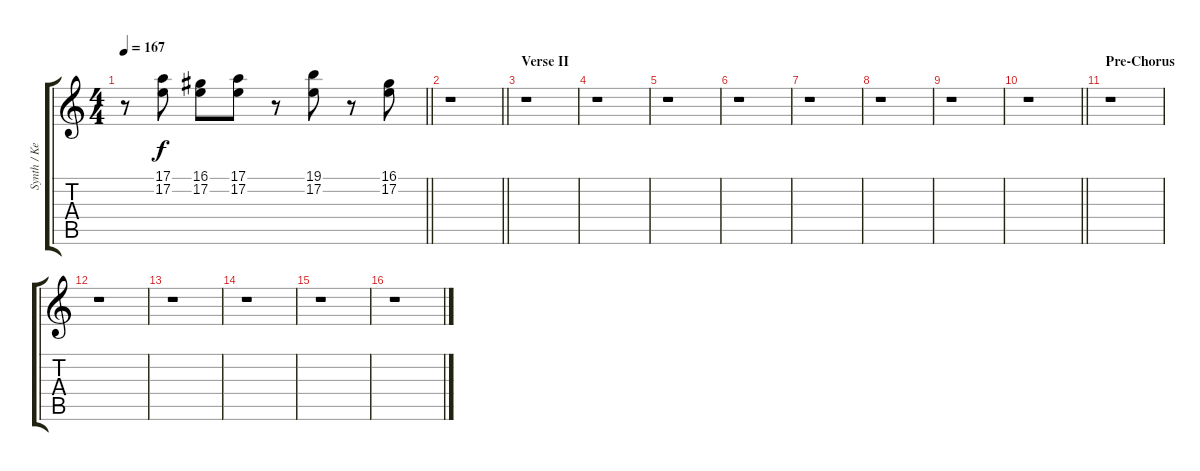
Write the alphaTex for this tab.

\track ("Synth / Keyboard I" "Synth / Ke") {instrument brightacousticpiano}
\staff {score tabs}
\tuning (E4 B3 G3 D3 A2 E2) {hide}
\ts (4 4)
\tempo 167
\clef g2
\barLineRight lightlight
\ks c
r.8{dy f} (17.1 17.2).8 (16.1 17.2).8 (17.1 17.2).8 r.8 (19.1 17.2).8 r.8 (16.1 17.2).8 |
\barLineRight lightlight
r.1 |
\section ("" "Verse II")
r.1 |
r.1 |
r.1 |
r.1 |
r.1 |
r.1 |
r.1 |
\barLineRight lightlight
r.1 |
\section ("" "Pre-Chorus")
r.1 |
r.1 |
r.1 |
r.1 |
r.1 |
r.1
